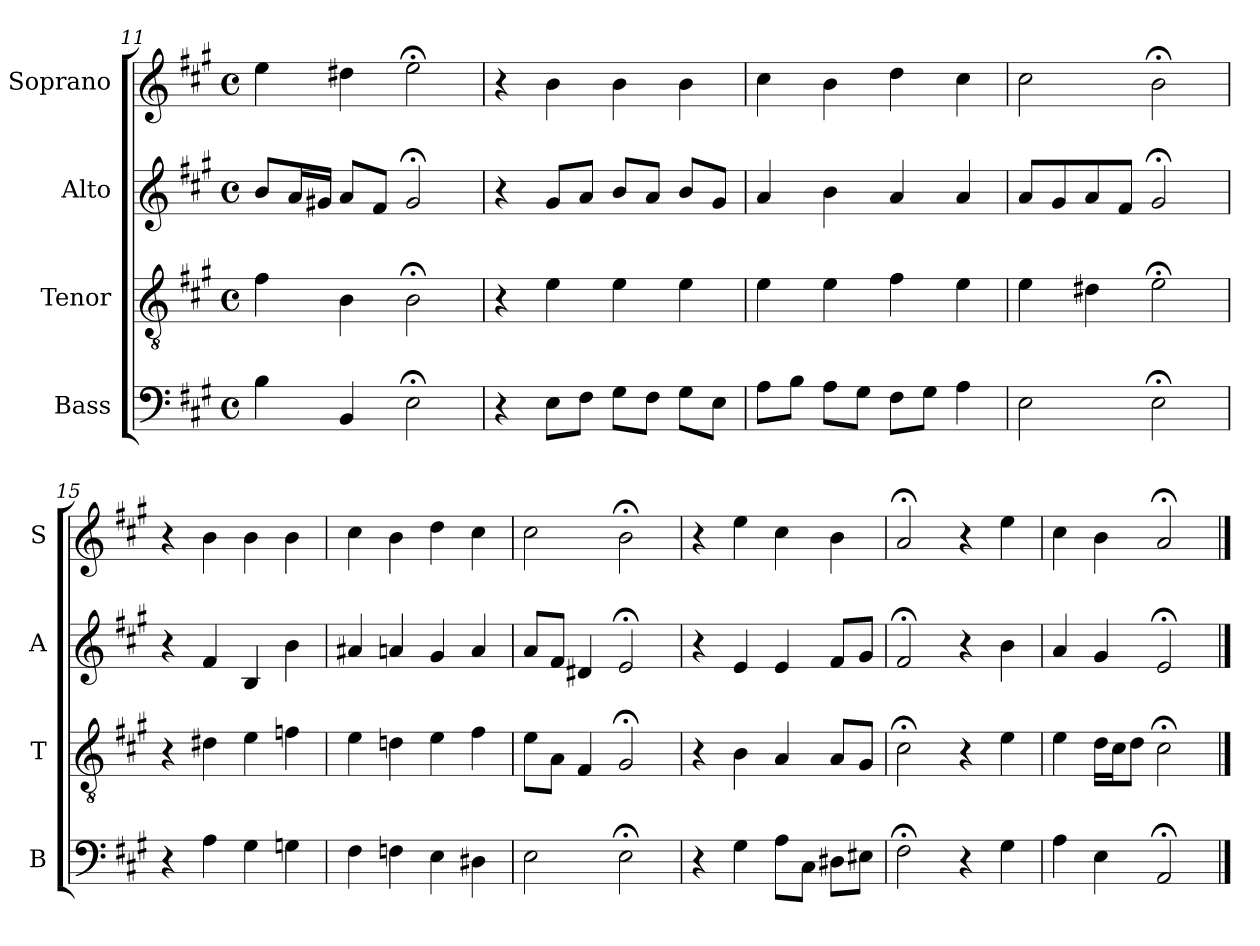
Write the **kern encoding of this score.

**kern	**kern	**kern	**kern
*part4	*part3	*part2	*part1
*staff4	*staff3	*staff2	*staff1
*I"Bass	*I"Tenor	*I"Alto	*I"Soprano
*I'B	*I'T	*I'A	*I'S
*clefF4	*clefGv2	*clefG2	*clefG2
*k[f#c#g#]	*k[f#c#g#]	*k[f#c#g#]	*k[f#c#g#]
*A:	*A:	*A:	*A:
*M4/4	*M4/4	*M4/4	*M4/4
*met(c)	*met(c)	*met(c)	*met(c)
=11	=11	=11	=11
4B	4f#	8bL	4ee
.	.	16aL	.
.	.	16g#XJJ	.
4BB	4B	8aL	4dd#X
.	.	8f#J	.
2E;<	2B;<	2g#;<	2ee;<
=12	=12	=12	=12
4r	4r	4r	4r
8EL	4e	8g#L	4b
8F#J	.	8aJ	.
8G#L	4e	8bL	4b
8F#J	.	8aJ	.
8G#L	4e	8bL	4b
8EJ	.	8g#J	.
=13	=13	=13	=13
8AL	4e	4a	4cc#
8BJ	.	.	.
8AL	4e	4b	4b
8G#J	.	.	.
8F#L	4f#	4a	4dd
8G#J	.	.	.
4A	4e	4a	4cc#
=14	=14	=14	=14
2E	4e	8aL	2cc#
.	.	8g#	.
.	4d#X	8a	.
.	.	8f#J	.
2E;<	2e;<	2g#;<	2b;<
=15	=15	=15	=15
4r	4r	4r	4r
4A	4d#X	4f#	4b
4G#	4e	4B	4b
4Gn	4fn	4b	4b
=16	=16	=16	=16
4F#i	4ei	4a#Xi	4cc#i
4Fn	4dn	4an	4b
4E	4e	4g#	4dd
4D#X	4f#	4a	4cc#
=17	=17	=17	=17
2E	8eL	8aL	2cc#
.	8AJ	8f#J	.
.	4F#	4d#X	.
2E;<	2G#;<	2e;<	2b;<
=18	=18	=18	=18
4r	4r	4r	4r
4G#	4B	4e	4ee
8AL	4A	4e	4cc#
8C#J	.	.	.
8D#XL	8AL	8f#L	4b
8E#XJ	8G#J	8g#J	.
=19	=19	=19	=19
2F#;<	2c#;<	2f#;<	2a;<
4r	4r	4r	4r
4G#	4e	4b	4ee
=20	=20	=20	=20
4A	4e	4a	4cc#
4Ei	16diLL	4g#i	4bi
.	16c#J	.	.
.	8dJ	.	.
2AA;<	2c#;<	2e;<	2a;<
==	==	==	==
*-	*-	*-	*-
